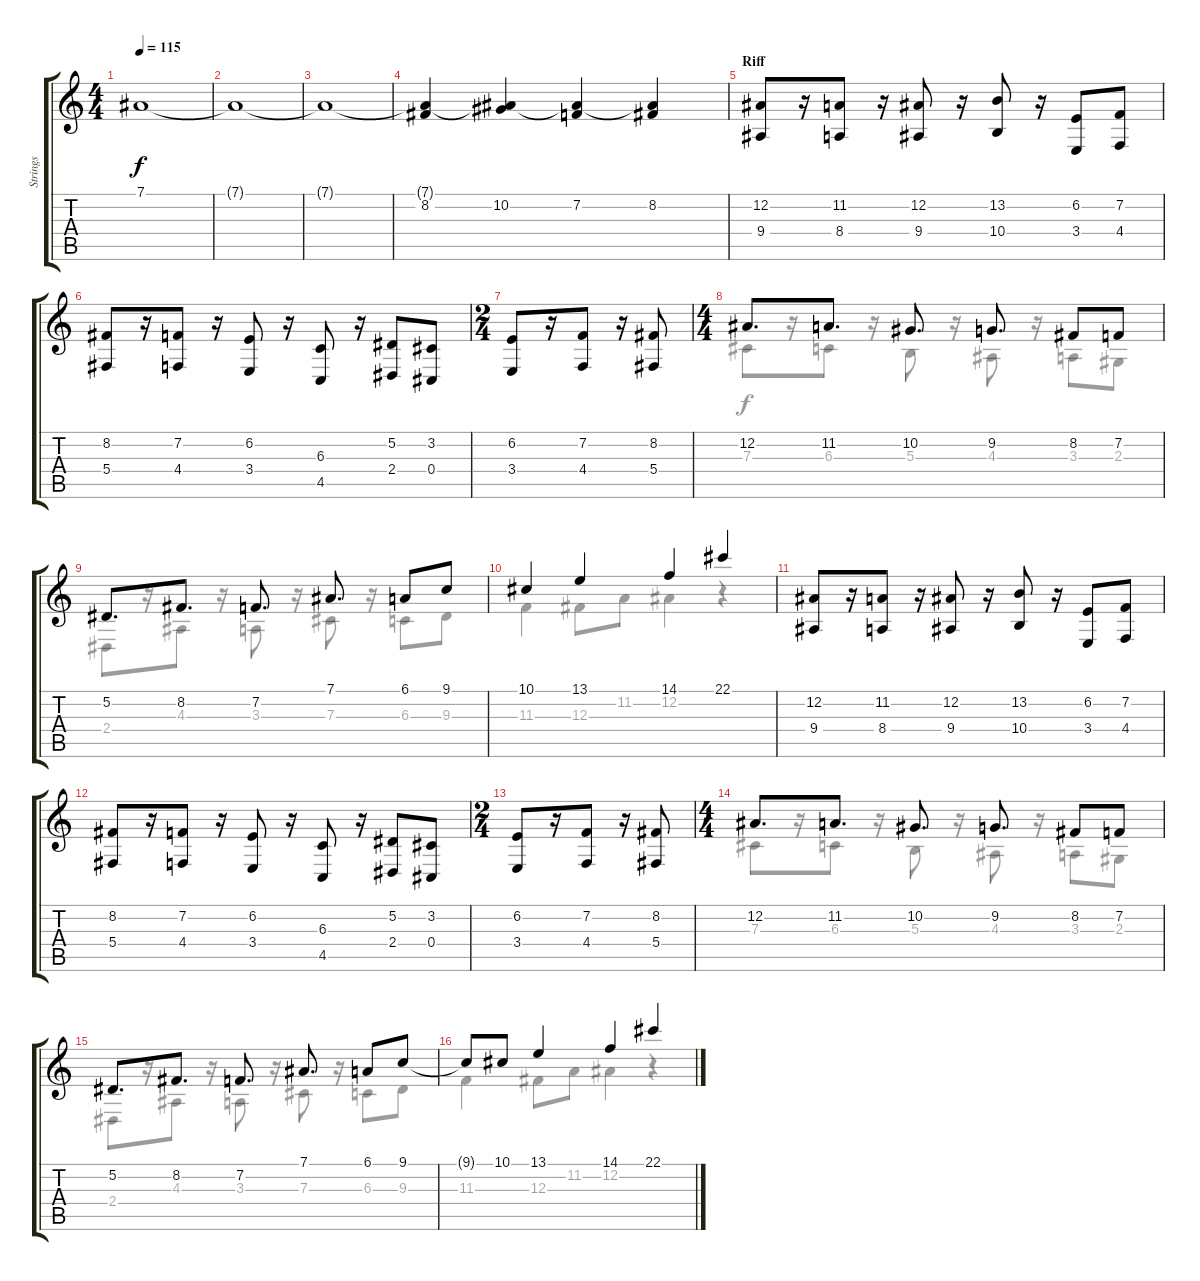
\track ("Strings" "Strings") {instrument stringensemble1}
\staff {score tabs}
\tuning (Eb4 Bb3 Gb3 Db3 Ab2 Eb2) {hide}
\voice
\ts (4 4)
\tempo 115
\clef g2
\ks c
7.1{t}.1{dy f} |
7.1{t}.1 |
7.1{t}.1 |
(7.1{t} 8.2).4 (7.1{t} 10.2).4 (7.1{t} 7.2).4 (7.1{t} 8.2).4 |
\section ("" "Riff")
(12.2 9.4).8 r.16 (11.2 8.4).8 r.16 (12.2 9.4).8 r.16 (13.2 10.4).8 r.16 (6.2 3.4).8 (7.2 4.4).8 |
(8.2 5.4).8 r.16 (7.2 4.4).8 r.16 (6.2 3.4).8 r.16 (6.3 4.5).8 r.16 (5.2 2.4).8 (3.2 0.4).8 |
\ts (2 4)
(6.2 3.4).8 r.16 (7.2 4.4).8 r.16 (8.2 5.4).8 |
\ts (4 4)
12.2.8{d} 11.2.8{d} 10.2.8{d} 9.2.8{d} 8.2.8 7.2.8 |
5.2.8{d} 8.2.8{d} 7.2.8{d} 7.1.8{d} 6.1.8 9.1.8 |
10.1.4 13.1.4 14.1.4 22.1.4 |
(12.2 9.4).8 r.16 (11.2 8.4).8 r.16 (12.2 9.4).8 r.16 (13.2 10.4).8 r.16 (6.2 3.4).8 (7.2 4.4).8 |
(8.2 5.4).8 r.16 (7.2 4.4).8 r.16 (6.2 3.4).8 r.16 (6.3 4.5).8 r.16 (5.2 2.4).8 (3.2 0.4).8 |
\ts (2 4)
(6.2 3.4).8 r.16 (7.2 4.4).8 r.16 (8.2 5.4).8 |
\ts (4 4)
12.2.8{d} 11.2.8{d} 10.2.8{d} 9.2.8{d} 8.2.8 7.2.8 |
5.2.8{d} 8.2.8{d} 7.2.8{d} 7.1.8{d} 6.1.8 9.1.8 |
9.1{t}.8 10.1.8 13.1.4 14.1.4 22.1.4
\voice
\clef g2
\ottava regular
\simile none
\ks c
|
|
|
|
|
|
|
7.3.8 r.16 6.3.8 r.16 5.3.8 r.16 4.3.8 r.16 3.3.8 2.3.8 |
2.4.8 r.16 4.3.8 r.16 3.3.8 r.16 7.3.8 r.16 6.3.8 9.3.8 |
11.3.4 12.3.8 11.2.8 12.2.4 r.4 |
|
|
|
7.3.8 r.16 6.3.8 r.16 5.3.8 r.16 4.3.8 r.16 3.3.8 2.3.8 |
2.4.8 r.16 4.3.8 r.16 3.3.8 r.16 7.3.8 r.16 6.3.8 9.3.8 |
11.3.4 12.3.8 11.2.8 12.2.4 r.4
